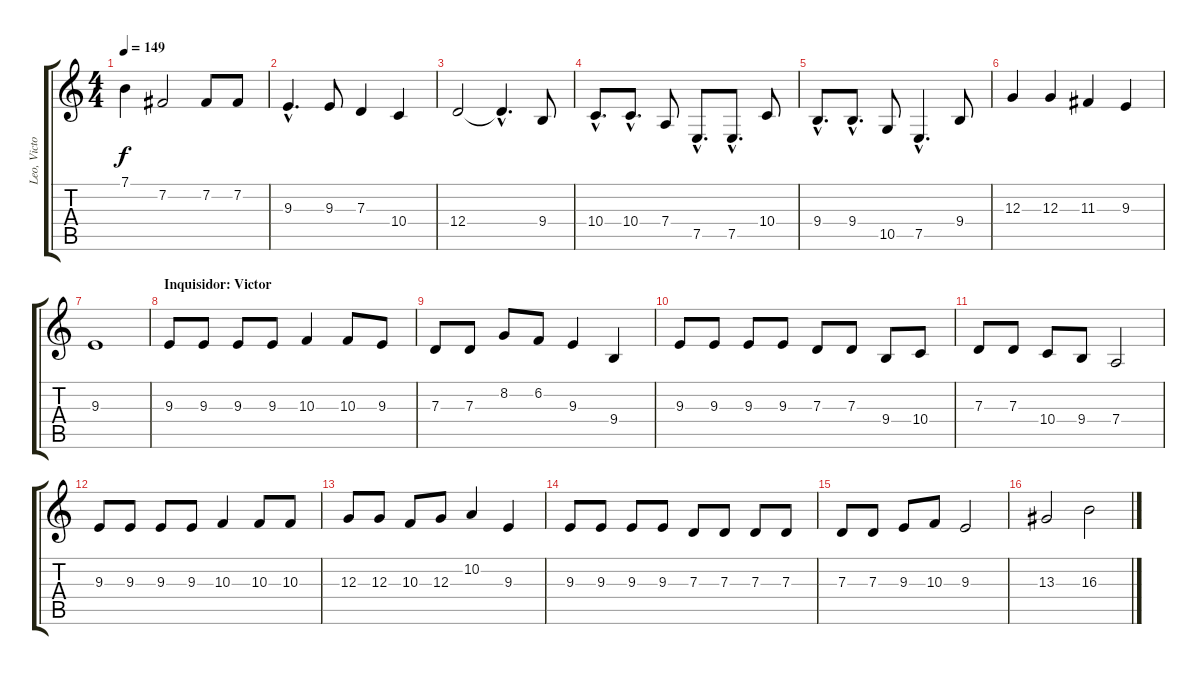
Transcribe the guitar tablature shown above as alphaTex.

\track ("Leo, Victor, Jose y Aurora" "Leo, Victo") {instrument lead1square}
\staff {score tabs}
\tuning (E4 B3 G3 D3 A2 E2) {hide}
\ts (4 4)
\tempo 149
\clef g2
\ks c
7.1.4{dy f} 7.2.2 7.2.8 7.2.8 |
9.3{hac}.4{d} 9.3.8 7.3.4 10.4.4 |
12.4.2 12.4{hac t}.4{d} 9.4.8 |
10.4{hac}.8{d} 10.4{hac}.8{d} 7.4.8 7.5{hac}.8{d} 7.5{hac}.8{d} 10.4.8 |
9.4{hac}.8{d} 9.4{hac}.8{d} 10.5.8 7.5{hac}.4{d} 9.4.8 |
12.3.4 12.3.4 11.3.4 9.3.4 |
9.3.1 |
\section ("" "Inquisidor: Victor")
9.3.8 9.3.8 9.3.8 9.3.8 10.3.4 10.3.8 9.3.8 |
7.3.8 7.3.8 8.2.8 6.2.8 9.3.4 9.4.4 |
9.3.8 9.3.8 9.3.8 9.3.8 7.3.8 7.3.8 9.4.8 10.4.8 |
7.3.8 7.3.8 10.4.8 9.4.8 7.4.2 |
9.3.8 9.3.8 9.3.8 9.3.8 10.3.4 10.3.8 10.3.8 |
12.3.8 12.3.8 10.3.8 12.3.8 10.2.4 9.3.4 |
9.3.8 9.3.8 9.3.8 9.3.8 7.3.8 7.3.8 7.3.8 7.3.8 |
7.3.8 7.3.8 9.3.8 10.3.8 9.3.2 |
13.3.2 16.3.2
